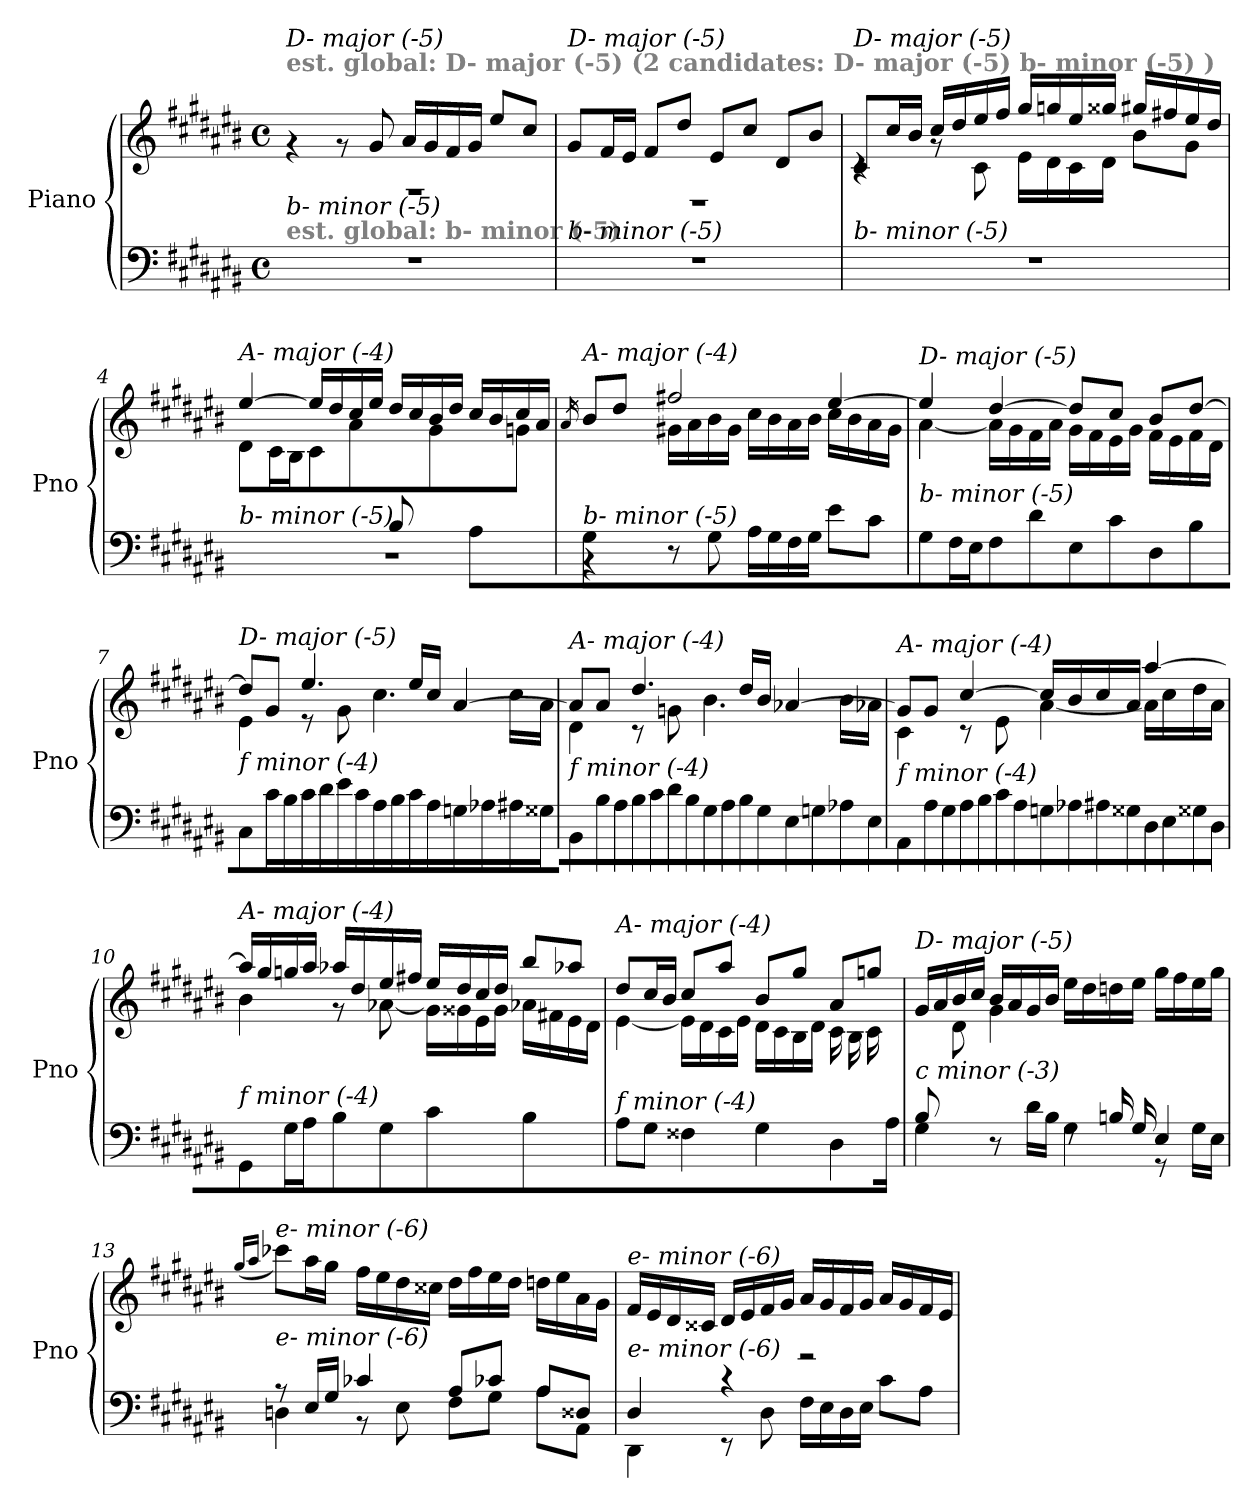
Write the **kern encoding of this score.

**kern	**kern
*part1	*part1
*staff2	*staff1
*I"Piano	*
*I'Pno	*
*clefF4	*clefG2
*k[f#c#g#d#a#e#b#]	*k[f#c#g#d#a#e#b#]
*M4/4	*M4/4
*met(c)	*met(c)
=1	=1
*	*^
!	!LO:TX:a:B:color=#808080:t=est. global&colon; D- major (-5) (2 candidates&colon; D- major (-5) b- minor (-5) )	!
!	!LO:TX:i:t=D- major (-5)	!
!LO:TX:a:B:color=#808080:t=est. global&colon; b- minor (-5)	!	!
!LO:TX:i:t=b- minor (-5)	!	!
1r	1rF	4rg
.	.	8rg
.	.	8g#/
.	.	16a#/LL
.	.	16g#/
.	.	16f#/
.	.	16g#/JJ
.	.	8ee#/L
.	.	8cc#/J
=2	=2	=2
!	!LO:TX:i:t=D- major (-5)	!
!LO:TX:i:t=b- minor (-5)	!	!
1r	1rD	8g#/L
.	.	16f#/L
.	.	16e#/JJ
.	.	8f#/L
.	.	8dd#/J
.	.	8e#/L
.	.	8cc#/J
.	.	8d#/L
.	.	8b#/J
=3	=3	=3
!	!LO:TX:i:t=D- major (-5)	!
!LO:TX:i:t=b- minor (-5)	!	!
1r	8c#/L	4rc
.	16cc#/L	.
.	16b#/JJ	.
.	16cc#/LL	8rg
.	16dd#/	.
.	16ee#/	8c#\
.	16ff#/JJ	.
.	16gg#/LL	16e#\LL
.	16ggni/	16d#\
.	16ee#/	16c#\
.	16gg##i/JJ	16d#\JJ
.	16gg#/LL	8b#\L
.	16ff#X/	.
.	16ee#/	8g#\J
.	16dd#/JJ	.
!!LO:LB:g=z	!!
=4	=4	=4
*^	*	*
!	!	!LO:TX:i:t=A- major (-4)	!
!LO:TX:i:t=b- minor (-5)	!	!	!
2ryy	1r	[4ee#/	8d#\L
.	.	.	16c#\L
.	.	.	16B#\JJ
.	.	16ee#/LL]	8c#\L
.	.	16dd#/	.
.	.	16cc#/	8a#\J
.	.	16ee#/JJ	.
8B#/L	.	16dd#/LL	8ryy
.	.	16cc#/	.
8ryy	.	16b#/	8g#\J
.	.	16dd#/JJ	.
8A#/L	.	16cc#/LL	8ryy
.	.	16b#/	.
8ryy	.	16cc#/	8gni\J
.	.	16a#/JJ	.
=5	=5	=5	=5
.	.	16qa#/	.
!	!	!LO:TX:i:t=A- major (-4)	!
!LO:TX:i:t=b- minor (-5)	!	!	!
8G#/L	4rBB	8b#/L	8ryy
2..ryy	.	8dd#/J	16g#\L
.	.	.	16gni\JJ
.	8r	2ff#X/	16g#\LL
.	.	.	16a#\
.	8G#\	.	16b#\
.	.	.	16g#\JJ
.	16A#\LL	.	16cc#\LL
.	16G#\	.	16b#\
.	16F#\	.	16a#\
.	16G#\JJ	.	16b#\JJ
.	8e#\L	[4ee#/	16cc#\LL
.	.	.	16b#\
.	8c#\J	.	16a#\
.	.	.	16g#\JJ
*v	*v	*	*
=6	=6	=6
!	!LO:TX:i:t=D- major (-5)	!
!LO:TX:i:t=b- minor (-5)	!	!
8G#\L	4ee#/]	[4a#\
16F#\L	.	.
16E#\JJ	.	.
8F#\L	[4dd#/	16a#\LL]
.	.	16g#\
8d#\J	.	16f#\
.	.	16a#\JJ
8E#\L	8dd#/L]	16g#\LL
.	.	16f#\
8c#\J	8cc#/J	16e#\
.	.	16g#\JJ
8D#\L	8b#/L	16f#\LL
.	.	16e#\
8B#\J	[8dd#/J	16f#\
.	.	16d#\JJ
!!LO:LB:g=z	!!
=7	=7	=7
!	!LO:TX:i:t=D- major (-5)	!
!LO:TX:i:t=f minor (-4)	!	!
8C#\L	8dd#/L]	4e#\
16c#\L	8g#/J	.
16B#\JJ	.	.
16c#\LL	4.ee#/	8r
16d#\	.	.
16e#\	.	8g#\
16c#\JJ	.	.
16A#\LL	.	4.cc#\
16B#\	.	.
16c#\	16ee#/LL	.
16A#\JJ	16cc#/JJ	.
16Gni\LL	[4a#/	.
16A-Xi\	.	.
16A#\	.	16cc#\LL
16G##i\JJ	.	16a#\JJ
=8	=8	=8
!	!LO:TX:i:t=A- major (-4)	!
!LO:TX:i:t=f minor (-4)	!	!
8BB#\L	8a#/L]	4d#\
16B#\L	8a#/J	.
16A#\JJ	.	.
16B#\LL	4.dd#/	8r
16c#\	.	.
16d#\	.	8gni\
16B#\JJ	.	.
16G#\LL	.	4.b#\
16A#\	.	.
16B#\	16dd#/LL	.
16G#\JJ	16b#/JJ	.
16E#\LL	[4a-Xi/	.
16Gni\	.	.
16A-Xi\	.	16b#\LL
16E#\JJ	.	16a-Xi\JJ
=9	=9	=9
!	!LO:TX:i:t=A- major (-4)	!
!LO:TX:i:t=f minor (-4)	!	!
8AA#\L	8g#/L]	4c#\
16A#\L	8g#/J	.
16G#\JJ	.	.
16A#\LL	[4cc#/	8r
16B#\	.	.
16c#\	.	8e#\
16A#\JJ	.	.
16Gni\LL	16cc#/LL]	[4a#\
16A-Xi\	16b#/	.
16A#\	16cc#/	.
16G##i\JJ	16a#/JJ	.
16D#\LL	[4aa#/	16a#\LL]
16E#\	.	16cc#\
16G##Xi\	.	16dd#\
16D#\JJ	.	16a#\JJ
!!LO:LB:g=z	!!
=10	=10	=10
!	!LO:TX:i:t=A- major (-4)	!
!LO:TX:i:t=f minor (-4)	!	!
8GG#\L	16aa#/LL]	4b#\
.	16gg#/	.
16G#\L	16ggni/	.
16A#\JJ	16aa#/JJ	.
8B#\L	16aa-Xi/LL	8r
.	16dd#/	.
8G#\J	16ee#/	[8a-Xi\
.	16ff#X/JJ	.
4c#\	16ee#/LL	16g#\LL]
.	16dd#/	16g##Xi\
.	16cc#/	16e#\
.	16dd#/JJ	16g##i\JJ
4B#\	8bb#/L	16a-Xi\LL
.	.	16f#X\
.	8aa-Xi/J	16e#\
.	.	16d#\JJ
=11	=11	=11
*^	*	*
!	!	!LO:TX:i:t=A- major (-4)	!
!LO:TX:i:t=f minor (-4)	!	!	!
2...ryy	8A#\L	8dd#/L	[4e#\
.	8G#\J	16cc#/L	.
.	.	16b#/JJ	.
.	4F##Xj\	8cc#/L	16e#\LL]
.	.	.	16d#\
.	.	8aa#/J	16c#\
.	.	.	16e#\JJ
.	4G#\	8b#/L	16d#\LL
.	.	.	16c#\
.	.	8gg#/J	16B#\
.	.	.	16d#\JJ
.	4D#\	8a#/L	16c#\LL
.	.	.	16B#\
.	.	8ggni/J	16c#\
16A#/JJ	.	.	16ryy
=12	=12	=12	=12
!	!	!LO:TX:i:t=D- major (-5)	!
!LO:TX:i:t=c minor (-3)	!	!	!
8B#/L	4G#\	16g#/LL	8ryy
.	.	16a#/	.
4.ryy	.	16b#/	8d#\J
.	.	16cc#/JJ	.
.	8r	16b#/LL	4g#\
.	.	16a#/	.
.	16d#\LL	16g#/	.
.	16B#\JJ	16b#/JJ	.
8rF	4G#\	16ee#\LL	2ryy
.	.	16dd#\	.
16Bn/LL	.	16ddni\	.
16G#/JJ	.	16ee#\JJ	.
4E#/	8r	16gg#\LL	.
.	.	16ff#\	.
.	16G#\LL	16ee#\	.
.	16E#\JJ	16gg#\JJ	.
*	*	*v	*v
!!LO:LB:g=z
=13	=13	=13
.	.	(16qgg#/LL
.	.	16qaa#/JJ
!	!	!LO:TX:i:t=e- minor (-6)
!LO:TX:i:t=e- minor (-6)	!	!
8r	4Dni\	8ccc-Xi\L)
16E#/LL	.	16aa#\L
16G#/JJ	.	16gg#\JJ
4c-Xi/	8r	16ff#\LL
.	.	16ee#\
.	8E#\	16dd#\
.	.	16cc##Xj\JJ
8A#/L	8F#\L	16dd#\LL
.	.	16ff#\
8c-Xi/J	8G#\J	16ee#\
.	.	16dd#\JJ
8A#/L	8A#\L	16ddni\LL
.	.	16ee#\
8D##Xi/J	8AA#\J	16a#\
.	.	16g#\JJ
=14	=14	=14
!	!	!LO:TX:i:t=e- minor (-6)
!LO:TX:i:t=e- minor (-6)	!	!
4D#/	4DD#\	16f#/LL
.	.	16e#/
.	.	16d#/
.	.	16c##Xj/JJ
4r	8r	16d#/LL
.	.	16e#/
.	8D#\	16f#/
.	.	16g#/JJ
2r	16F#\LL	16a#/LL
.	16E#\	16g#/
.	16D#\	16f#/
.	16E#\JJ	16g#/JJ
.	8c#\L	16a#/LL
.	.	16g#/
.	8A#\J	16f#/
.	.	16e#/JJ
*v	*v	*
=	=
*-	*-
